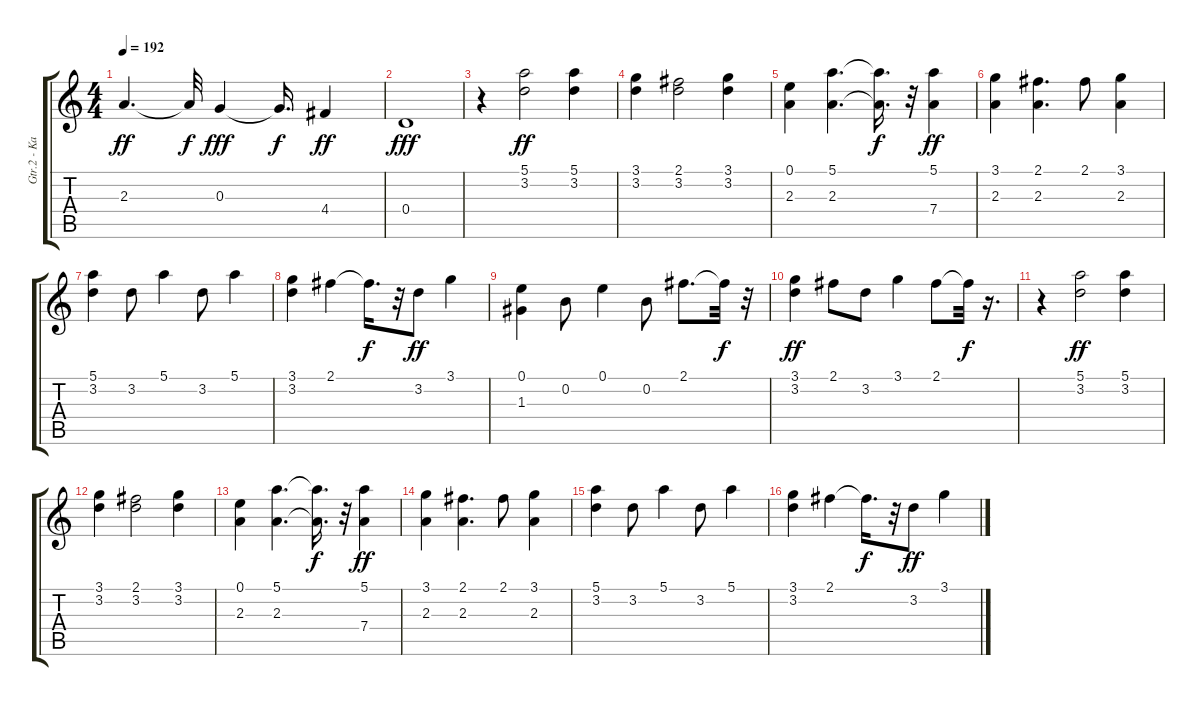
\track ("Gtr.2 - Ka" "Gtr.2 - Ka") {instrument distortionguitar}
\staff {score tabs}
\tuning (E4 B3 G3 D3 A2 E2) {hide}
\ts (4 4)
\tempo 192
\clef g2
\ks c
2.3.4{d dy ff} 2.3{t}.32{dy f} 0.3.4{dy fff} 0.3{t}.16{d dy f} 4.4.4{dy ff} |
0.4.1{dy fff} |
r.4 (5.1 3.2).2{dy ff volume 11 balance 8} (5.1 3.2).4 |
(3.1 3.2).4 (2.1 3.2).2 (3.1 3.2).4 |
(0.1 2.3).4 (5.1 2.3).4{d} (5.1{t} 2.3{t}).16{d dy f} r.32 (5.1 7.4).4{dy ff} |
(3.1 2.3).4 (2.1 2.3).4{d} 2.1.8 (3.1 2.3).4 |
(5.1 3.2).4 3.2.8 5.1.4 3.2.8 5.1.4 |
(3.1 3.2).4 2.1.4 2.1{t}.16{d dy f} r.32 3.2.8{dy ff} 3.1.4 |
(0.1 1.3).4 0.2.8 0.1.4 0.2.8 2.1.8{d} 2.1{t}.32{dy f} r.32 |
(3.1 3.2).4{dy ff} 2.1.8 3.2.8 3.1.4 2.1.8 2.1{t}.32{dy f} r.16{d} |
r.4 (5.1 3.2).2{dy ff balance 8} (5.1 3.2).4 |
(3.1 3.2).4 (2.1 3.2).2 (3.1 3.2).4 |
(0.1 2.3).4 (5.1 2.3).4{d} (5.1{t} 2.3{t}).16{d dy f} r.32 (5.1 7.4).4{dy ff} |
(3.1 2.3).4 (2.1 2.3).4{d} 2.1.8 (3.1 2.3).4 |
(5.1 3.2).4 3.2.8 5.1.4 3.2.8 5.1.4 |
(3.1 3.2).4 2.1.4 2.1{t}.16{d dy f} r.32 3.2.8{dy ff} 3.1.4
